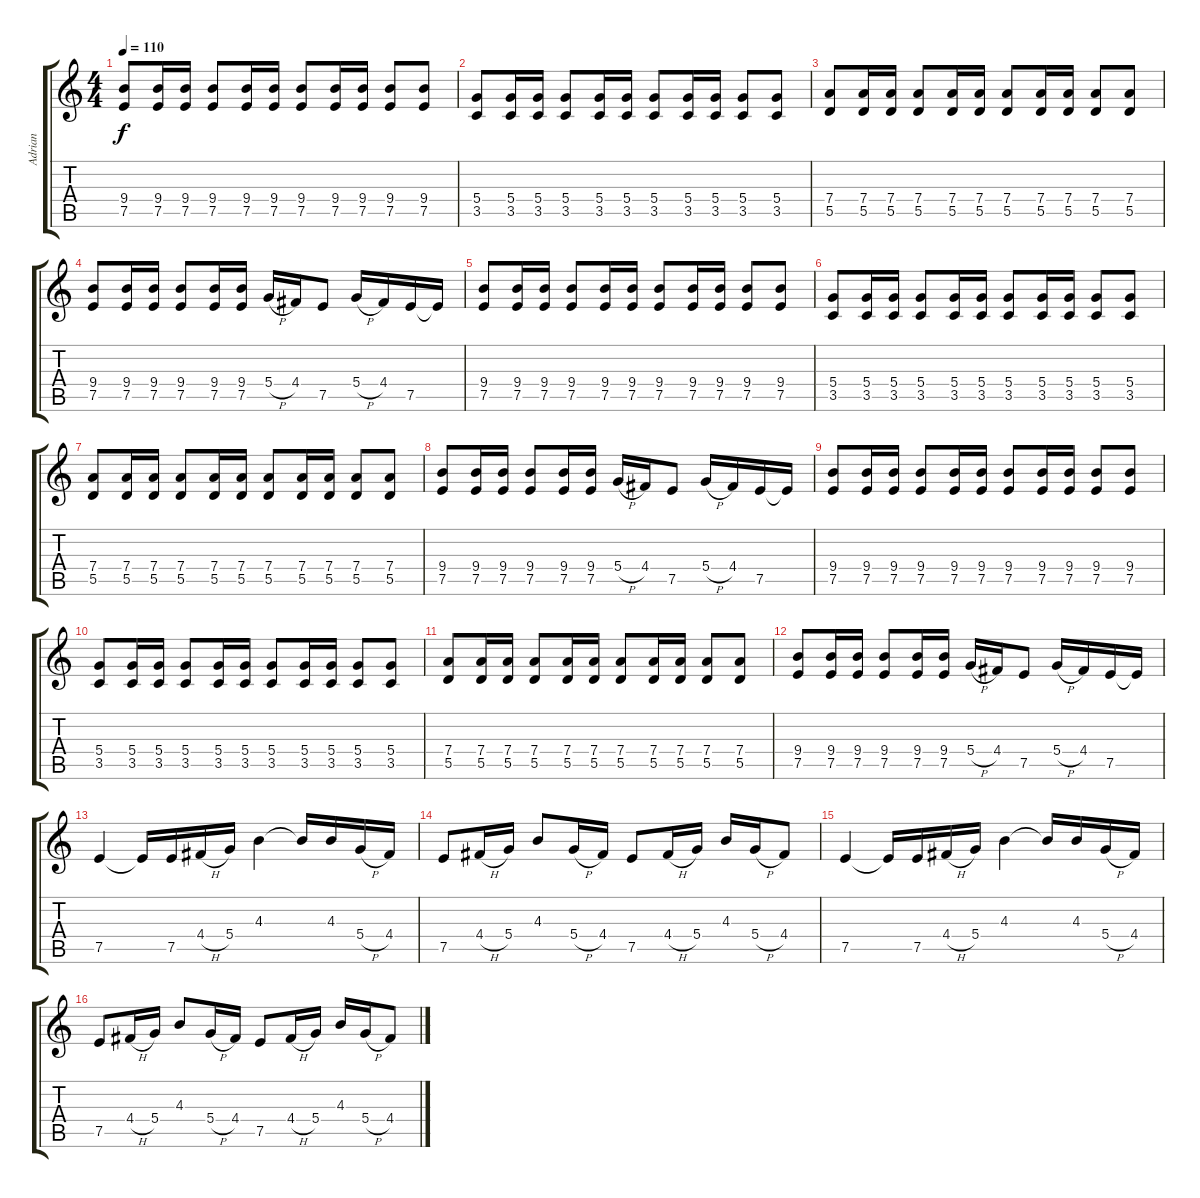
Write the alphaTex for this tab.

\track ("Adrian" "Adrian") {instrument distortionguitar}
\staff {score tabs}
\tuning (E4 B3 G3 D3 A2 E2) {hide}
\ts (4 4)
\tempo 110
\clef g2
\ks c
(9.4 7.5).8{dy f} (9.4 7.5).16 (9.4 7.5).16 (9.4 7.5).8 (9.4 7.5).16 (9.4 7.5).16 (9.4 7.5).8 (9.4 7.5).16 (9.4 7.5).16 (9.4 7.5).8 (9.4 7.5).8 |
(5.4 3.5).8 (5.4 3.5).16 (5.4 3.5).16 (5.4 3.5).8 (5.4 3.5).16 (5.4 3.5).16 (5.4 3.5).8 (5.4 3.5).16 (5.4 3.5).16 (5.4 3.5).8 (5.4 3.5).8 |
(7.4 5.5).8 (7.4 5.5).16 (7.4 5.5).16 (7.4 5.5).8 (7.4 5.5).16 (7.4 5.5).16 (7.4 5.5).8 (7.4 5.5).16 (7.4 5.5).16 (7.4 5.5).8 (7.4 5.5).8 |
(9.4 7.5).8 (9.4 7.5).16 (9.4 7.5).16 (9.4 7.5).8 (9.4 7.5).16 (9.4 7.5).16 5.4{h}.16 4.4.16 7.5.8 5.4{h}.16 4.4.16 7.5.16 7.5{t}.16 |
(9.4 7.5).8 (9.4 7.5).16 (9.4 7.5).16 (9.4 7.5).8 (9.4 7.5).16 (9.4 7.5).16 (9.4 7.5).8 (9.4 7.5).16 (9.4 7.5).16 (9.4 7.5).8 (9.4 7.5).8 |
(5.4 3.5).8 (5.4 3.5).16 (5.4 3.5).16 (5.4 3.5).8 (5.4 3.5).16 (5.4 3.5).16 (5.4 3.5).8 (5.4 3.5).16 (5.4 3.5).16 (5.4 3.5).8 (5.4 3.5).8 |
(7.4 5.5).8 (7.4 5.5).16 (7.4 5.5).16 (7.4 5.5).8 (7.4 5.5).16 (7.4 5.5).16 (7.4 5.5).8 (7.4 5.5).16 (7.4 5.5).16 (7.4 5.5).8 (7.4 5.5).8 |
(9.4 7.5).8 (9.4 7.5).16 (9.4 7.5).16 (9.4 7.5).8 (9.4 7.5).16 (9.4 7.5).16 5.4{h}.16 4.4.16 7.5.8 5.4{h}.16 4.4.16 7.5.16 7.5{t}.16 |
(9.4 7.5).8 (9.4 7.5).16 (9.4 7.5).16 (9.4 7.5).8 (9.4 7.5).16 (9.4 7.5).16 (9.4 7.5).8 (9.4 7.5).16 (9.4 7.5).16 (9.4 7.5).8 (9.4 7.5).8 |
(5.4 3.5).8 (5.4 3.5).16 (5.4 3.5).16 (5.4 3.5).8 (5.4 3.5).16 (5.4 3.5).16 (5.4 3.5).8 (5.4 3.5).16 (5.4 3.5).16 (5.4 3.5).8 (5.4 3.5).8 |
(7.4 5.5).8 (7.4 5.5).16 (7.4 5.5).16 (7.4 5.5).8 (7.4 5.5).16 (7.4 5.5).16 (7.4 5.5).8 (7.4 5.5).16 (7.4 5.5).16 (7.4 5.5).8 (7.4 5.5).8 |
(9.4 7.5).8 (9.4 7.5).16 (9.4 7.5).16 (9.4 7.5).8 (9.4 7.5).16 (9.4 7.5).16 5.4{h}.16 4.4.16 7.5.8 5.4{h}.16 4.4.16 7.5.16 7.5{t}.16 |
7.5.4 7.5{t}.16 7.5.16 4.4{h}.16 5.4.16 4.3.4 4.3{t}.16 4.3.16 5.4{h}.16 4.4.16 |
7.5.8 4.4{h}.16 5.4.16 4.3.8 5.4{h}.16 4.4.16 7.5.8 4.4{h}.16 5.4.16 4.3.16 5.4{h}.16 4.4.8 |
7.5.4 7.5{t}.16 7.5.16 4.4{h}.16 5.4.16 4.3.4 4.3{t}.16 4.3.16 5.4{h}.16 4.4.16 |
7.5.8 4.4{h}.16 5.4.16 4.3.8 5.4{h}.16 4.4.16 7.5.8 4.4{h}.16 5.4.16 4.3.16 5.4{h}.16 4.4.8
